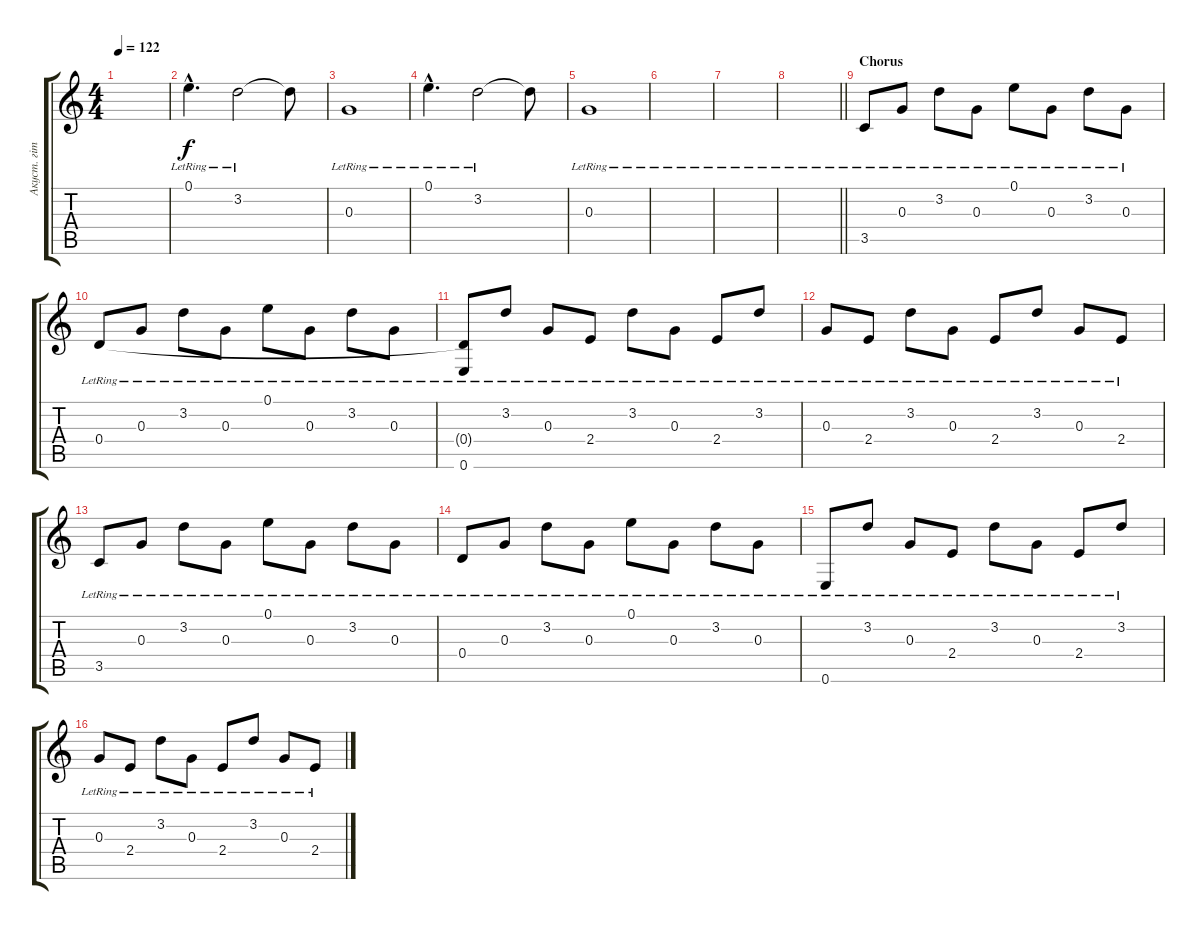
\track ("Акуст. гітара 2" "Акуст. гіт") {instrument acousticguitarsteel}
\staff {score tabs}
\tuning (E4 B3 G3 D3 A2 E2) {hide}
\ts (4 4)
\tempo 122
\clef g2
\ks c
|
0.1{hac lr}.4{d} 3.2{lr}.2 3.2{t}.8 |
0.3{lr}.1 |
0.1{hac lr}.4{d} 3.2{lr}.2 3.2{t}.8 |
0.3{lr}.1 |
|
|
\barLineRight lightlight
|
\section ("" "Chorus")
3.5{lr}.8 0.3{lr}.8 3.2{lr}.8 0.3{lr}.8 0.1{lr}.8 0.3{lr}.8 3.2{lr}.8 0.3{lr}.8 |
0.4{lr}.8 0.3{lr}.8 3.2{lr}.8 0.3{lr}.8 0.1{lr}.8 0.3{lr}.8 3.2{lr}.8 0.3{lr}.8 |
(0.4{t} 0.6{lr}).8 3.2{lr}.8 0.3{lr}.8 2.4{lr}.8 3.2{lr}.8 0.3{lr}.8 2.4{lr}.8 3.2{lr}.8 |
0.3{lr}.8 2.4{lr}.8 3.2{lr}.8 0.3{lr}.8 2.4{lr}.8 3.2{lr}.8 0.3{lr}.8 2.4{lr}.8 |
3.5{lr}.8 0.3{lr}.8 3.2{lr}.8 0.3{lr}.8 0.1{lr}.8 0.3{lr}.8 3.2{lr}.8 0.3{lr}.8 |
0.4{lr}.8 0.3{lr}.8 3.2{lr}.8 0.3{lr}.8 0.1{lr}.8 0.3{lr}.8 3.2{lr}.8 0.3{lr}.8 |
0.6{lr}.8 3.2{lr}.8 0.3{lr}.8 2.4{lr}.8 3.2{lr}.8 0.3{lr}.8 2.4{lr}.8 3.2{lr}.8 |
0.3{lr}.8 2.4{lr}.8 3.2{lr}.8 0.3{lr}.8 2.4{lr}.8 3.2{lr}.8 0.3{lr}.8 2.4{lr}.8
